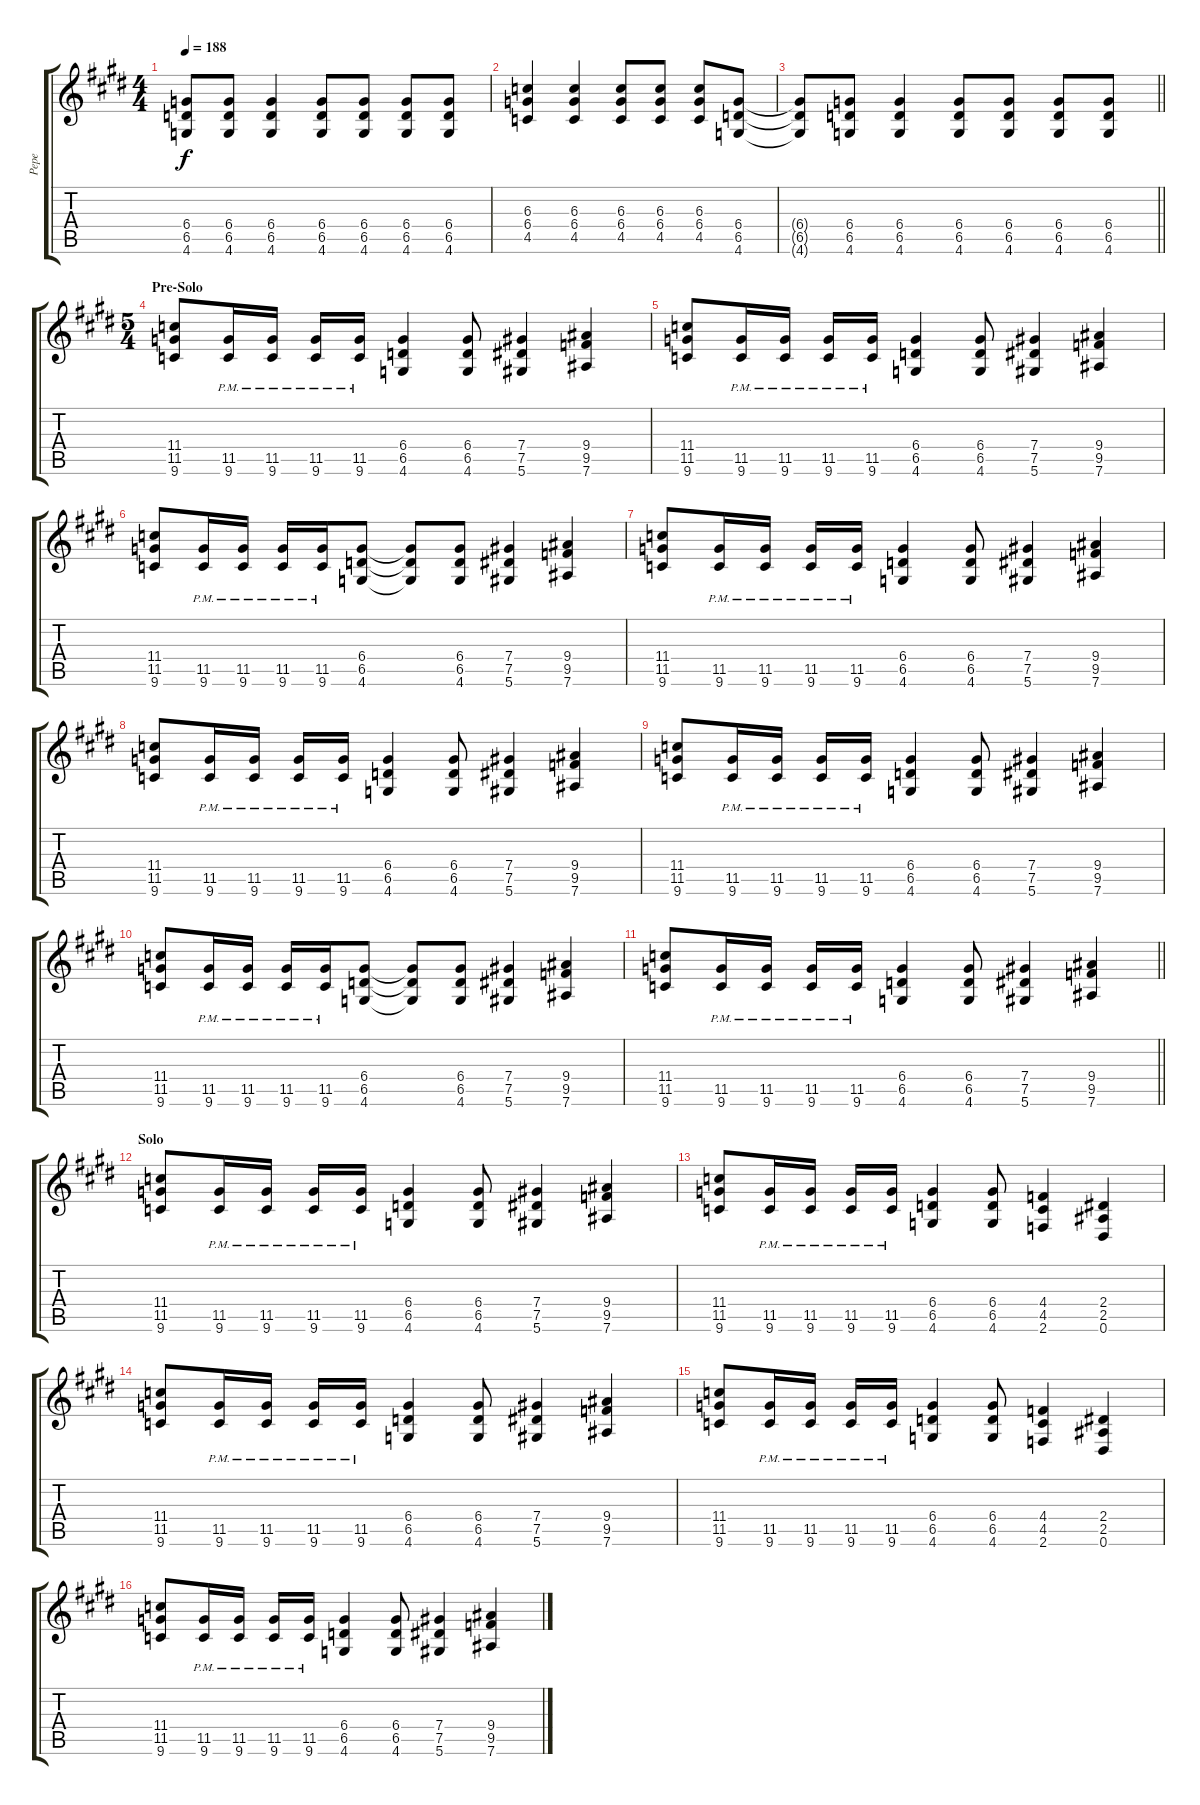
\track ("Pepe" "Pepe") {instrument distortionguitar}
\staff {score tabs}
\tuning (Eb4 Bb3 Gb3 Db3 Ab2 Eb2) {hide}
\ts (4 4)
\tempo 188
\clef g2
\ks e
(6.4{t} 6.5{t} 4.6{t}).8{dy f} (6.4 6.5 4.6).8 (6.4 6.5 4.6).4 (6.4 6.5 4.6).8 (6.4 6.5 4.6).8 (6.4 6.5 4.6).8 (6.4 6.5 4.6).8 |
(6.3 6.4 4.5).4 (6.3 6.4 4.5).4 (6.3 6.4 4.5).8 (6.3 6.4 4.5).8 (6.3 6.4 4.5).8 (6.4 6.5 4.6).8 |
\barLineRight lightlight
(6.4{t} 6.5{t} 4.6{t}).8 (6.4 6.5 4.6).8 (6.4 6.5 4.6).4 (6.4 6.5 4.6).8 (6.4 6.5 4.6).8 (6.4 6.5 4.6).8 (6.4 6.5 4.6).8 |
\ts (5 4)
\section ("" "Pre-Solo")
(11.4 11.5 9.6).8 (11.5{pm} 9.6{pm}).16 (11.5{pm} 9.6{pm}).16 (11.5{pm} 9.6{pm}).16 (11.5{pm} 9.6{pm}).16 (6.4 6.5 4.6).4 (6.4 6.5 4.6).8 (7.4 7.5 5.6).4 (9.4 9.5 7.6).4 |
(11.4 11.5 9.6).8 (11.5{pm} 9.6{pm}).16 (11.5{pm} 9.6{pm}).16 (11.5{pm} 9.6{pm}).16 (11.5{pm} 9.6{pm}).16 (6.4 6.5 4.6).4 (6.4 6.5 4.6).8 (7.4 7.5 5.6).4 (9.4 9.5 7.6).4 |
(11.4 11.5 9.6).8 (11.5{pm} 9.6{pm}).16 (11.5{pm} 9.6{pm}).16 (11.5{pm} 9.6{pm}).16 (11.5{pm} 9.6{pm}).16 (6.4 6.5 4.6).8 (6.4{t} 6.5{t} 4.6{t}).8 (6.4 6.5 4.6).8 (7.4 7.5 5.6).4 (9.4 9.5 7.6).4 |
(11.4 11.5 9.6).8 (11.5{pm} 9.6{pm}).16 (11.5{pm} 9.6{pm}).16 (11.5{pm} 9.6{pm}).16 (11.5{pm} 9.6{pm}).16 (6.4 6.5 4.6).4 (6.4 6.5 4.6).8 (7.4 7.5 5.6).4 (9.4 9.5 7.6).4 |
(11.4 11.5 9.6).8 (11.5{pm} 9.6{pm}).16 (11.5{pm} 9.6{pm}).16 (11.5{pm} 9.6{pm}).16 (11.5{pm} 9.6{pm}).16 (6.4 6.5 4.6).4 (6.4 6.5 4.6).8 (7.4 7.5 5.6).4 (9.4 9.5 7.6).4 |
(11.4 11.5 9.6).8 (11.5{pm} 9.6{pm}).16 (11.5{pm} 9.6{pm}).16 (11.5{pm} 9.6{pm}).16 (11.5{pm} 9.6{pm}).16 (6.4 6.5 4.6).4 (6.4 6.5 4.6).8 (7.4 7.5 5.6).4 (9.4 9.5 7.6).4 |
(11.4 11.5 9.6).8 (11.5{pm} 9.6{pm}).16 (11.5{pm} 9.6{pm}).16 (11.5{pm} 9.6{pm}).16 (11.5{pm} 9.6{pm}).16 (6.4 6.5 4.6).8 (6.4{t} 6.5{t} 4.6{t}).8 (6.4 6.5 4.6).8 (7.4 7.5 5.6).4 (9.4 9.5 7.6).4 |
\barLineRight lightlight
(11.4 11.5 9.6).8 (11.5{pm} 9.6{pm}).16 (11.5{pm} 9.6{pm}).16 (11.5{pm} 9.6{pm}).16 (11.5{pm} 9.6{pm}).16 (6.4 6.5 4.6).4 (6.4 6.5 4.6).8 (7.4 7.5 5.6).4 (9.4 9.5 7.6).4 |
\section ("" "Solo")
(11.4 11.5 9.6).8 (11.5{pm} 9.6{pm}).16 (11.5{pm} 9.6{pm}).16 (11.5{pm} 9.6{pm}).16 (11.5{pm} 9.6{pm}).16 (6.4 6.5 4.6).4 (6.4 6.5 4.6).8 (7.4 7.5 5.6).4 (9.4 9.5 7.6).4 |
(11.4 11.5 9.6).8 (11.5{pm} 9.6{pm}).16 (11.5{pm} 9.6{pm}).16 (11.5{pm} 9.6{pm}).16 (11.5{pm} 9.6{pm}).16 (6.4 6.5 4.6).4 (6.4 6.5 4.6).8 (4.4 4.5 2.6).4 (2.4 2.5 0.6).4 |
(11.4 11.5 9.6).8 (11.5{pm} 9.6{pm}).16 (11.5{pm} 9.6{pm}).16 (11.5{pm} 9.6{pm}).16 (11.5{pm} 9.6{pm}).16 (6.4 6.5 4.6).4 (6.4 6.5 4.6).8 (7.4 7.5 5.6).4 (9.4 9.5 7.6).4 |
(11.4 11.5 9.6).8 (11.5{pm} 9.6{pm}).16 (11.5{pm} 9.6{pm}).16 (11.5{pm} 9.6{pm}).16 (11.5{pm} 9.6{pm}).16 (6.4 6.5 4.6).4 (6.4 6.5 4.6).8 (4.4 4.5 2.6).4 (2.4 2.5 0.6).4 |
(11.4 11.5 9.6).8 (11.5{pm} 9.6{pm}).16 (11.5{pm} 9.6{pm}).16 (11.5{pm} 9.6{pm}).16 (11.5{pm} 9.6{pm}).16 (6.4 6.5 4.6).4 (6.4 6.5 4.6).8 (7.4 7.5 5.6).4 (9.4 9.5 7.6).4
